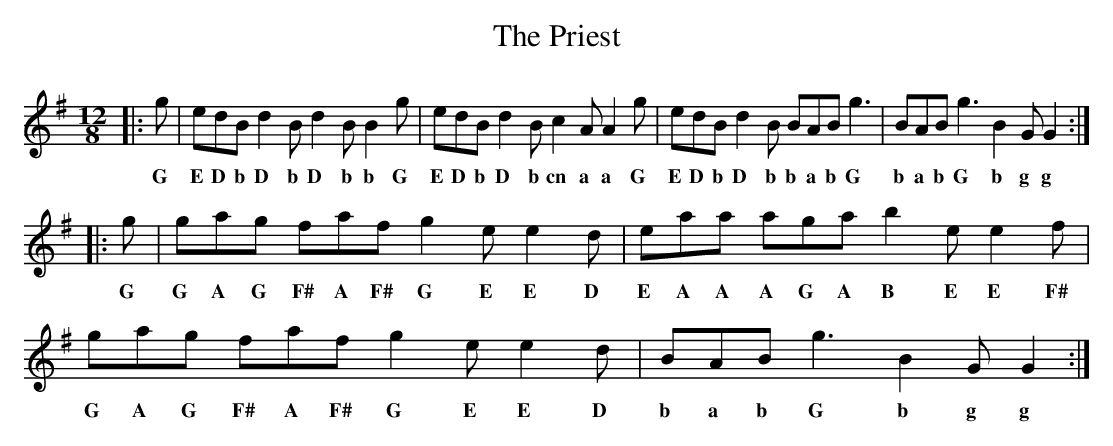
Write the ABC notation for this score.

X:1
T:Priest, The
M:12/8
L:1/8
K:G
|:g|edB d2B d2B B2g|edB d2B c2A A2g|edB d2B BAB g3|BAB g3 B2G G2:|
w:G E D b D b D b b G E D b D b cn a a G E D b D b b a b G b a b G b g g
|:g|gag faf g2e e2d|eaa aga b2e e2f|gag faf g2e e2d|BAB g3 B2G G2:|
w:G G A G F# A F# G E E D E A A A G A B E E F# G A G F# A F# G E E D b a b G b g g
